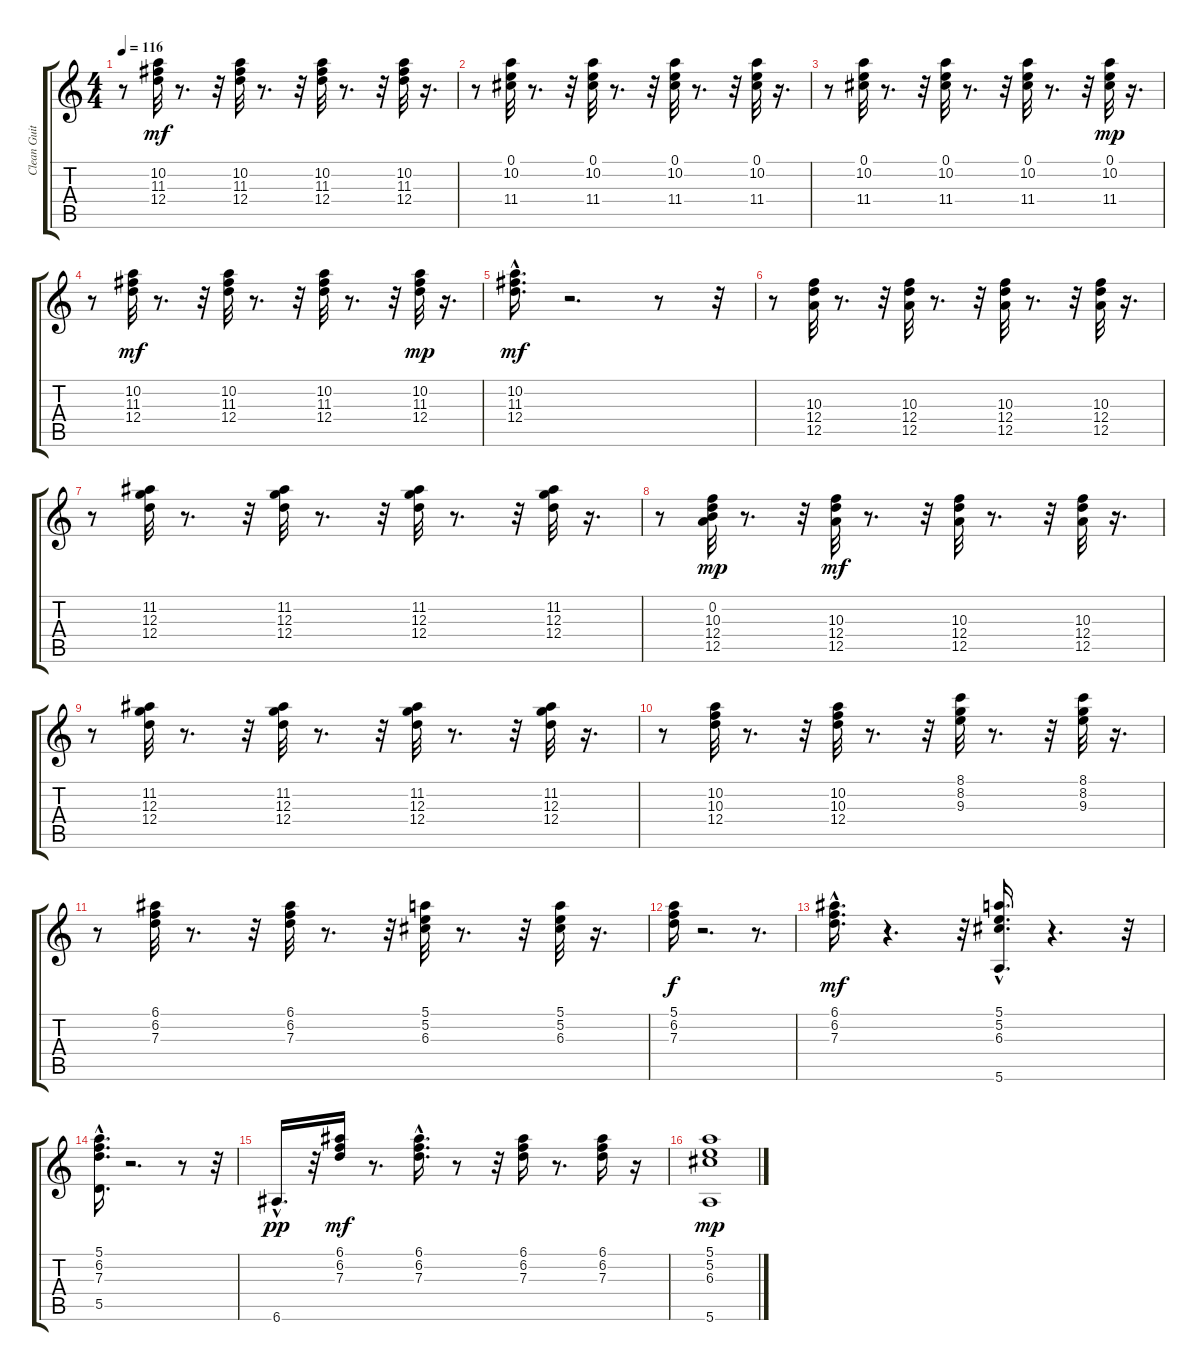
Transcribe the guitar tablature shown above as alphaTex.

\track ("Clean Guitar " "Clean Guit") {instrument electricguitarclean}
\staff {score tabs}
\tuning (E4 B3 G3 D3 A2 E2) {hide}
\ts (4 4)
\tempo 116
\clef g2
\ks c
r.8{dy mf} (10.2 11.3 12.4).32 r.8{d} r.32 (10.2 11.3 12.4).32 r.8{d} r.32 (10.2 11.3 12.4).32 r.8{d} r.32 (10.2 11.3 12.4).32 r.16{d} |
r.8 (0.1 10.2 11.4).32 r.8{d} r.32 (0.1 10.2 11.4).32 r.8{d} r.32 (0.1 10.2 11.4).32 r.8{d} r.32 (0.1 10.2 11.4).32 r.16{d} |
r.8 (0.1 10.2 11.4).32 r.8{d} r.32 (0.1 10.2 11.4).32 r.8{d} r.32 (0.1 10.2 11.4).32 r.8{d} r.32 (0.1 10.2 11.4).32{dy mp} r.16{d} |
r.8 (10.2 11.3 12.4).32{dy mf} r.8{d} r.32 (10.2 11.3 12.4).32 r.8{d} r.32 (10.2 11.3 12.4).32 r.8{d} r.32 (10.2 11.3 12.4).32{dy mp} r.16{d} |
(10.2{hac} 11.3{hac} 12.4{hac}).16{d dy mf} r.2{d} r.8 r.32 |
r.8 (10.3 12.4 12.5).32 r.8{d} r.32 (10.3 12.4 12.5).32 r.8{d} r.32 (10.3 12.4 12.5).32 r.8{d} r.32 (10.3 12.4 12.5).32 r.16{d} |
r.8 (11.2 12.3 12.4).32 r.8{d} r.32 (11.2 12.3 12.4).32 r.8{d} r.32 (11.2 12.3 12.4).32 r.8{d} r.32 (11.2 12.3 12.4).32 r.16{d} |
r.8 (0.2 10.3 12.4 12.5).32{dy mp} r.8{d} r.32 (10.3 12.4 12.5).32{dy mf} r.8{d} r.32 (10.3 12.4 12.5).32 r.8{d} r.32 (10.3 12.4 12.5).32 r.16{d} |
r.8 (11.2 12.3 12.4).32 r.8{d} r.32 (11.2 12.3 12.4).32 r.8{d} r.32 (11.2 12.3 12.4).32 r.8{d} r.32 (11.2 12.3 12.4).32 r.16{d} |
r.8 (10.2 10.3 12.4).32 r.8{d} r.32 (10.2 10.3 12.4).32 r.8{d} r.32 (8.1 8.2 9.3).32 r.8{d} r.32 (8.1 8.2 9.3).32 r.16{d} |
r.8 (6.1 6.2 7.3).32 r.8{d} r.32 (6.1 6.2 7.3).32 r.8{d} r.32 (5.1 5.2 6.3).32 r.8{d} r.32 (5.1 5.2 6.3).32 r.16{d} |
(5.1 6.2 7.3).16{dy f} r.2{d} r.8{d} |
(6.1{hac} 6.2{hac} 7.3{hac}).16{d dy mf} r.4{d} r.32 (5.1{hac} 5.2{hac} 6.3{hac} 5.6).16{d} r.4{d} r.32 |
(5.1{hac} 6.2{hac} 7.3{hac} 5.5).16{d} r.2{d} r.8 r.32 |
6.6{hac}.16{d dy pp} r.32 (6.1 6.2 7.3).16{dy mf} r.8{d} (6.1{hac} 6.2 7.3).16{d} r.8 r.32 (6.1 6.2 7.3).16 r.8{d} (6.1 6.2 7.3).16 r.16 |
(5.1 5.2 6.3 5.6).1{dy mp}
